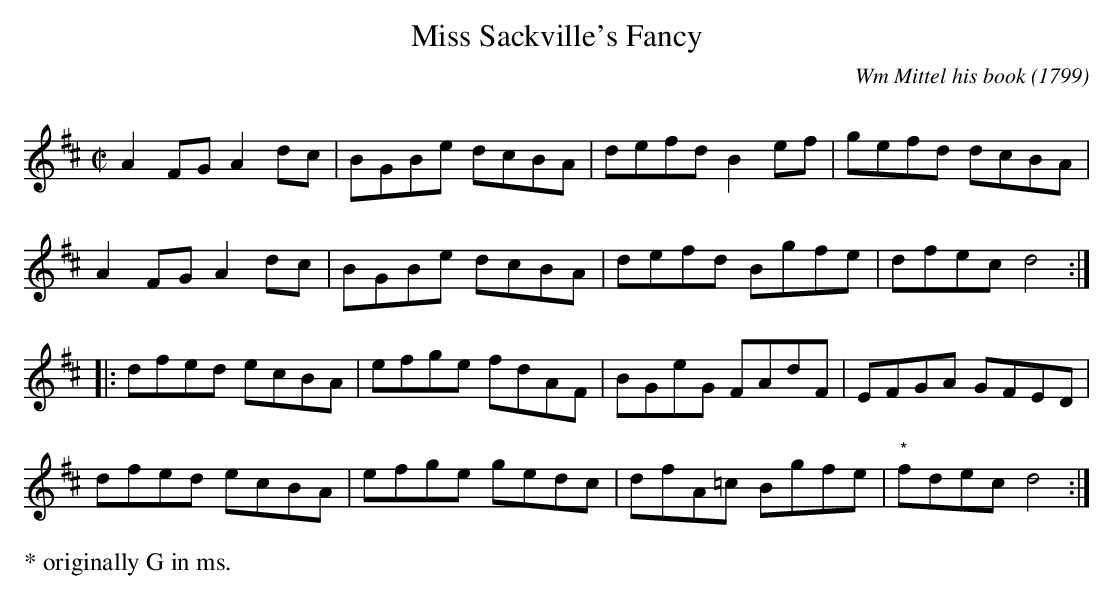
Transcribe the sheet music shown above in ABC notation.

X:1
T:Miss Sackville's Fancy
C:Wm Mittel his book (1799)
M:C|
L:1/8
Q:
K:D
A2 FG A2 dc| BGBe dcBA | defd B2 ef | gefd dcBA |
A2FG A2 dc | BGBe dcBA | defd Bgfe | dfec d4:|
|:dfed ecBA | efge fdAF | BGeG FAdF | EFGA GFED |
dfed ecBA | efge gedc | dfA=c Bgfe | "*"fdec d4 :|
